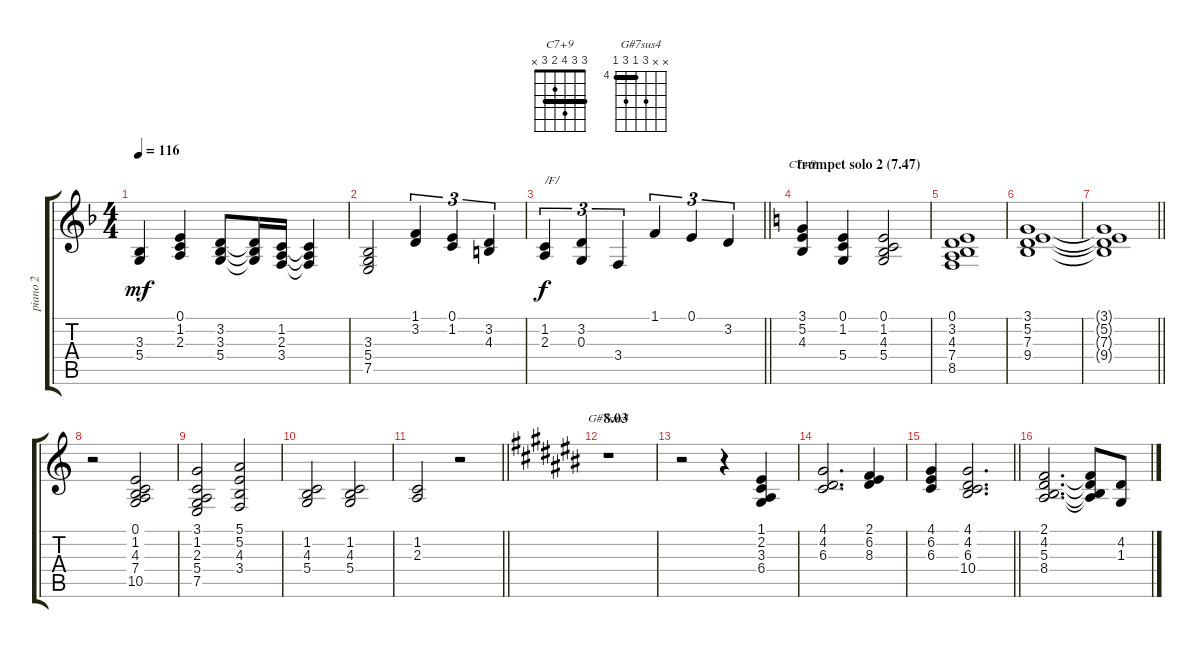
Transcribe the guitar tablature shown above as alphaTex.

\track ("piano 2" "piano 2") {instrument acousticgrandpiano}
\staff {score tabs}
\tuning (E4 B3 G3 D3 A2 E2) {hide}
\chord ("C7+9" 3 3 4 2 3 x) {barre 3}
\chord ("G#7sus4" x x 6 4 6 4) {firstfret 4 barre 4}
\ts (4 4)
\tempo 116
\clef g2
\ks f
(3.3 5.4).4{dy mf} (0.1 1.2 2.3).4 (3.2 3.3 5.4).8 (3.2{t} 3.3{t} 5.4{t}).16 (1.2 2.3 3.4).16 (1.2{t} 2.3{t} 3.4{t}).4 |
(3.3 5.4 7.5).2 (1.1 3.2).4{tu (3 2)} (0.1 1.2).4{tu (3 2)} (3.2 4.3).4{tu (3 2)} |
\barLineRight lightlight
(1.2 2.3).4{tu (3 2) txt "/F/" dy f} (3.2 0.3).4{tu (3 2)} 3.4.4{tu (3 2)} 1.1.4{tu (3 2)} 0.1.4{tu (3 2)} 3.2.4{tu (3 2)} |
\section ("" "trumpet solo 2 (7.47)")
\ks c
(3.1 5.2 4.3).4{ch "C7+9"} (0.1 1.2 5.4).4 (0.1 1.2 4.3 5.4).2 |
(0.1 3.2 4.3 7.4 8.5).1 |
(3.1 5.2 7.3 9.4).1 |
\barLineRight lightlight
(3.1{t} 5.2{t} 7.3{t} 9.4{t}).1 |
r.2 (0.1 1.2 4.3 7.4 10.5).2 |
(3.1 1.2 2.3 5.4 7.5).2 (5.1 5.2 4.3 3.4).2 |
(1.2 4.3 5.4).2 (1.2 4.3 5.4).2 |
\barLineRight lightlight
(1.2 2.3).2 r.2 |
\section ("" "8.03")
\ks c#
r.1{ch "G#7sus4"} |
r.2 r.4 (1.1 2.2 3.3 6.4).4 |
(4.1 4.2 6.3).2{d} (2.1 6.2 8.3).4 |
\barLineRight lightlight
(4.1 6.2 6.3).4 (4.1 4.2 6.3 10.4).2{d} |
(2.1 4.2 5.3 8.4).2{d} (2.1{t} 4.2{t} 5.3{t} 8.4{t}).8 (4.2 1.3).8
